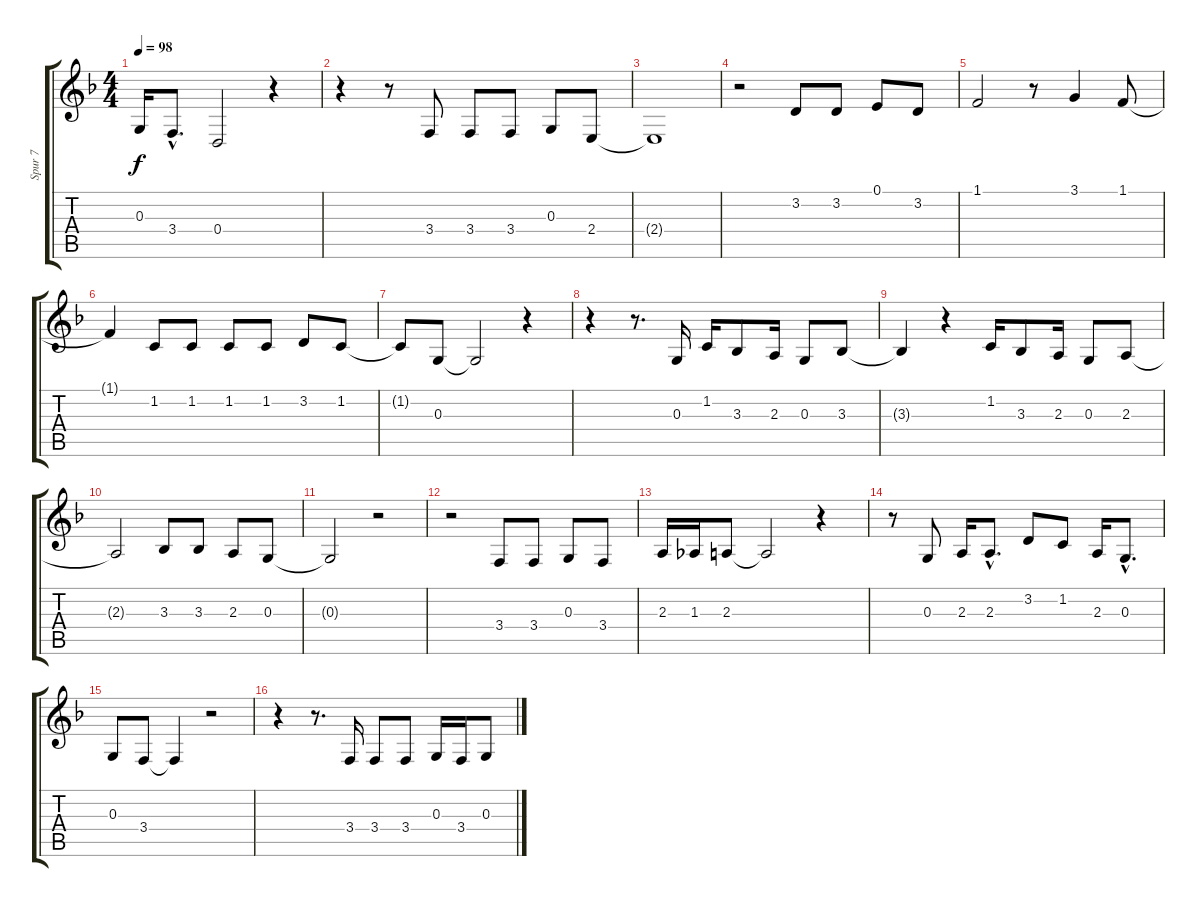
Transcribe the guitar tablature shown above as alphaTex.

\track ("Spur 7" "Spur 7") {instrument reversecymbal}
\staff {score tabs}
\tuning (E4 B3 G3 D3 A2 E2) {hide}
\ts (4 4)
\tempo 98
\clef g2
\ks dminor
0.3.16{dy f} 3.4{hac}.8{d} 0.4.2 r.4 |
r.4 r.8 3.4.8 3.4.8 3.4.8 0.3.8 2.4.8 |
2.4{t}.1 |
r.2 3.2.8 3.2.8 0.1.8 3.2.8 |
1.1.2 r.8 3.1.4 1.1.8 |
1.1{t}.4 1.2.8 1.2.8 1.2.8 1.2.8 3.2.8 1.2.8 |
1.2{t}.8 0.3.8 0.3{t}.2 r.4 |
r.4 r.8{d} 0.3.16 1.2.16 3.3.8 2.3.16 0.3.8 3.3.8 |
3.3{t}.4 r.4 1.2.16 3.3.8 2.3.16 0.3.8 2.3.8 |
2.3{t}.2 3.3.8 3.3.8 2.3.8 0.3.8 |
0.3{t}.2 r.2 |
r.2 3.4.8 3.4.8 0.3.8 3.4.8 |
2.3.16 1.3.16 2.3.8 2.3{t}.2 r.4 |
r.8 0.3.8 2.3.16 2.3{hac}.8{d} 3.2.8 1.2.8 2.3.16 0.3{hac}.8{d} |
0.3.8 3.4.8 3.4{t}.4 r.2 |
r.4 r.8{d} 3.4.16 3.4.8 3.4.8 0.3.16 3.4.16 0.3.8
